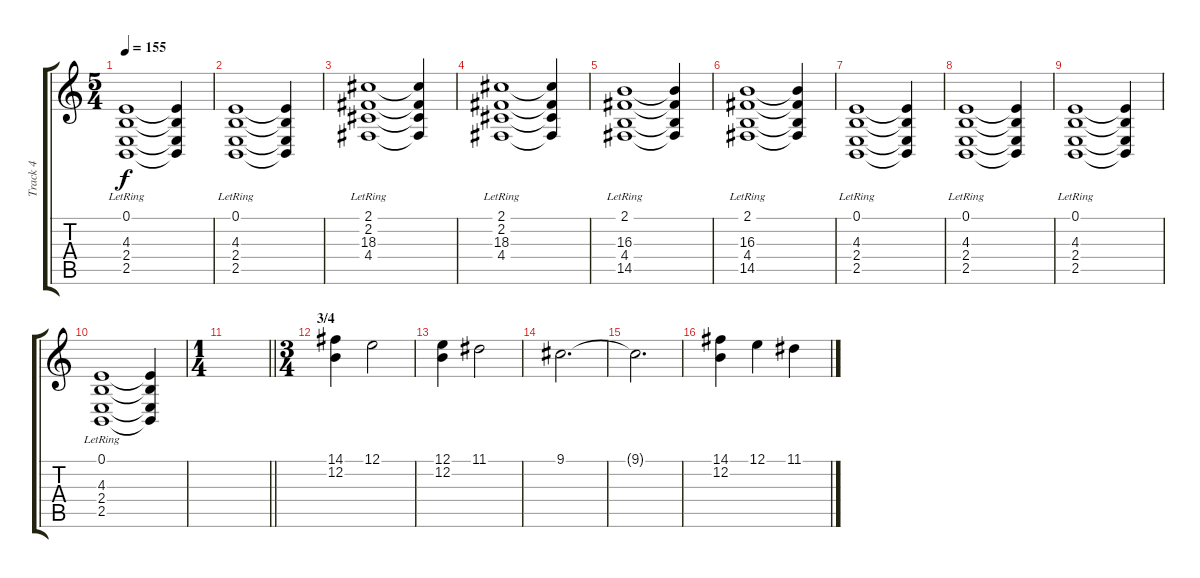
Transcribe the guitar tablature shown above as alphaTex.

\track ("Track 4" "Track 4") {instrument brightacousticpiano}
\staff {score tabs}
\tuning (E4 B3 G3 D3 A2 E2) {hide}
\ts (5 4)
\tempo 155
\clef g2
\ks c
(0.1{lr} 4.3{lr} 2.4{lr} 2.5{lr}).1{dy f} (0.1{t} 4.3{t} 2.4{t} 2.5{t}).4 |
(0.1{lr} 4.3{lr} 2.4{lr} 2.5{lr}).1 (0.1{t} 4.3{t} 2.4{t} 2.5{t}).4 |
(2.1{lr} 2.2{lr} 18.3{lr} 4.4{lr}).1 (2.1{t} 2.2{t} 18.3{t} 4.4{t}).4 |
(2.1{lr} 2.2{lr} 18.3{lr} 4.4{lr}).1 (2.1{t} 2.2{t} 18.3{t} 4.4{t}).4 |
(2.1 16.3{lr} 4.4 14.5).1 (2.1{t} 16.3{t} 4.4{t} 14.5{t}).4 |
(2.1 16.3{lr} 4.4 14.5).1 (2.1{t} 16.3{t} 4.4{t} 14.5{t}).4 |
(0.1{lr} 4.3{lr} 2.4{lr} 2.5{lr}).1 (0.1{t} 4.3{t} 2.4{t} 2.5{t}).4 |
(0.1{lr} 4.3{lr} 2.4{lr} 2.5{lr}).1 (0.1{t} 4.3{t} 2.4{t} 2.5{t}).4 |
(0.1{lr} 4.3{lr} 2.4{lr} 2.5{lr}).1 (0.1{t} 4.3{t} 2.4{t} 2.5{t}).4 |
(0.1{lr} 4.3{lr} 2.4{lr} 2.5{lr}).1 (0.1{t} 4.3{t} 2.4{t} 2.5{t}).4 |
\ts (1 4)
\barLineRight lightlight
|
\ts (3 4)
\section ("" "3/4")
(14.1 12.2).4 12.1.2 |
(12.1 12.2).4 11.1.2 |
9.1.2{d} |
9.1{t}.2{d} |
(14.1 12.2).4 12.1.4 11.1.4
